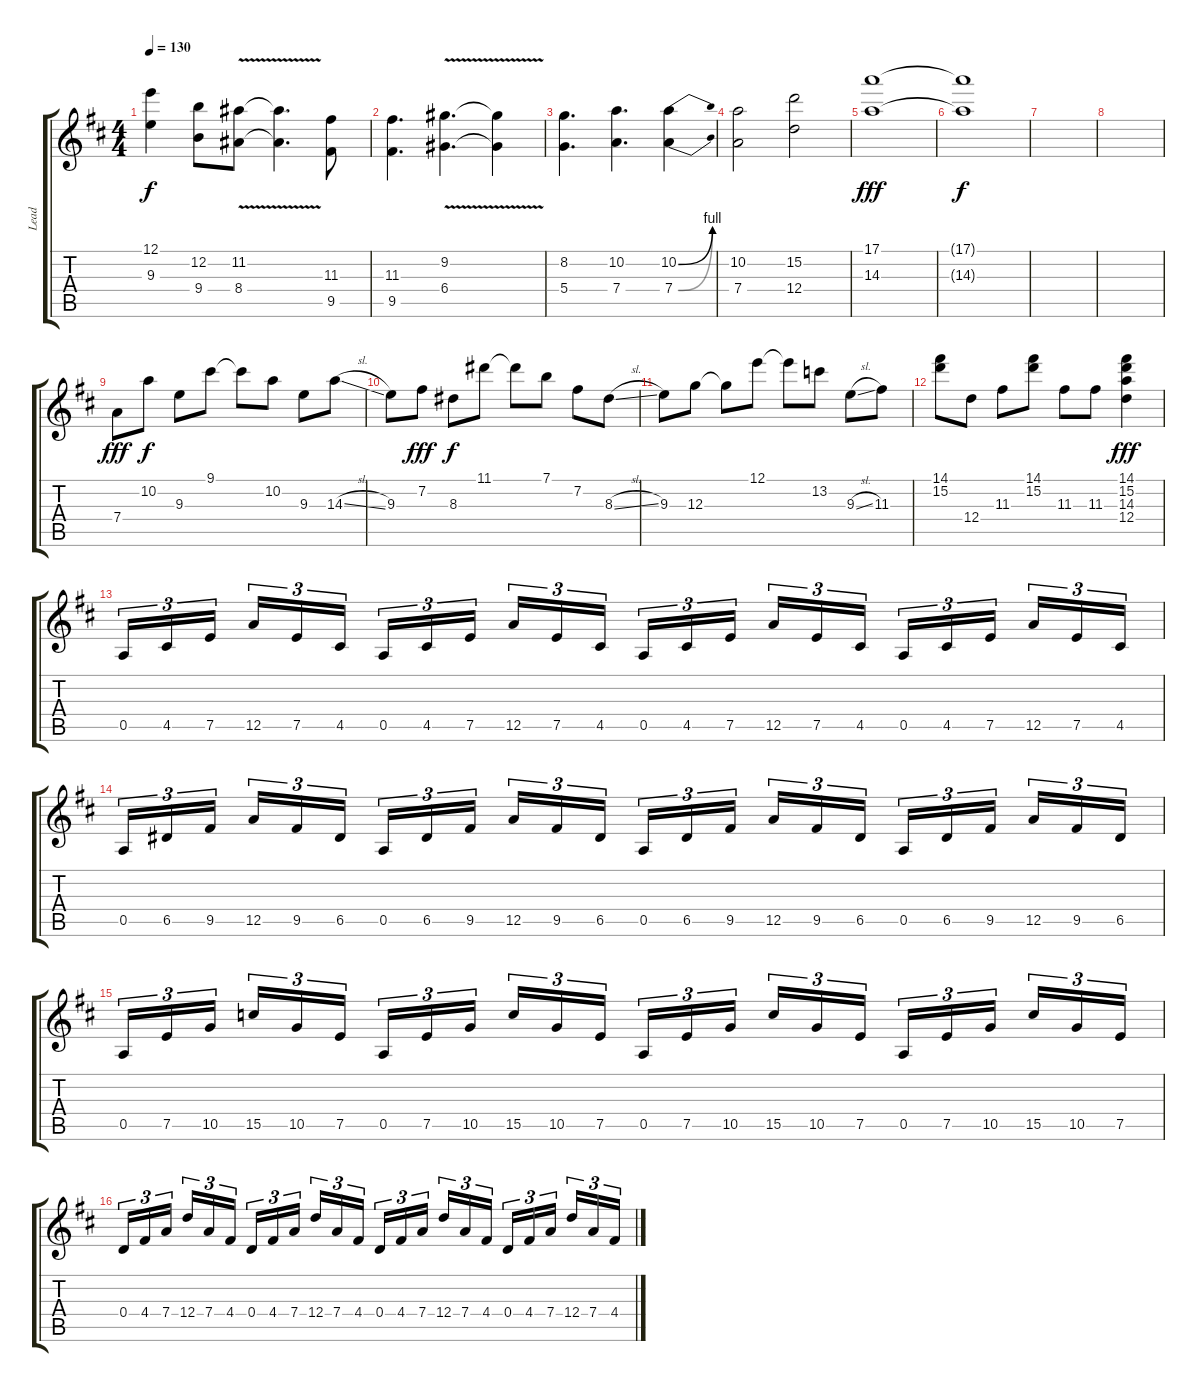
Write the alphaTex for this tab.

\track ("Lead" "Lead") {instrument distortionguitar}
\staff {score tabs}
\tuning (E4 B3 G3 D3 A2 E2) {hide}
\ts (4 4)
\tempo 130
\clef g2
\ks d
(12.1 9.3).4{dy f} (12.2 9.4).8 (11.2{v} 8.4{v}).8 (11.2{t} 8.4{t}).4{d} (11.3 9.5).8 |
(11.3 9.5).4{d} (9.2{v} 6.4{v}).4{d} (9.2{v t} 6.4{v t}).4 |
(8.2 5.4).4{d} (10.2 7.4).4{d} (10.2{be (bend 0 0 60 4)} 7.4{be (bend 0 0 60 4)}).4 |
(10.2 7.4).2 (15.2 12.4).2 |
(17.1 14.3).1{dy fff volume 0} |
(17.1{t} 14.3{t}).1{dy f} |
|
|
7.4.8{dy fff volume 16 instrument overdrivenguitar} 10.2.8{dy f} 9.3.8 9.1.8 9.1{t}.8 10.2.8 9.3.8 14.3{sl}.8 |
9.3.8 7.2.8{dy fff} 8.3.8{dy f} 11.1.8 11.1{t}.8 7.1.8 7.2.8 8.3{sl}.8 |
9.3.8 12.3.8 12.3{t}.8 12.1.8 12.1{t}.8 13.2.8 9.3{sl}.8 11.3.8 |
(14.1 15.2).8 12.4.8 11.3.8 (14.1 15.2).8 11.3.8 11.3.8 (14.1 15.2 14.3 12.4).4{dy fff} |
0.5.16{tu (3 2)} 4.5.16{tu (3 2)} 7.5.16{tu (3 2) beam splitsecondary} 12.5.16{tu (3 2)} 7.5.16{tu (3 2)} 4.5.16{tu (3 2)} 0.5.16{tu (3 2)} 4.5.16{tu (3 2)} 7.5.16{tu (3 2) beam splitsecondary} 12.5.16{tu (3 2)} 7.5.16{tu (3 2)} 4.5.16{tu (3 2)} 0.5.16{tu (3 2)} 4.5.16{tu (3 2)} 7.5.16{tu (3 2) beam splitsecondary} 12.5.16{tu (3 2)} 7.5.16{tu (3 2)} 4.5.16{tu (3 2)} 0.5.16{tu (3 2)} 4.5.16{tu (3 2)} 7.5.16{tu (3 2) beam splitsecondary} 12.5.16{tu (3 2)} 7.5.16{tu (3 2)} 4.5.16{tu (3 2)} |
0.5.16{tu (3 2)} 6.5.16{tu (3 2)} 9.5.16{tu (3 2) beam splitsecondary} 12.5.16{tu (3 2)} 9.5.16{tu (3 2)} 6.5.16{tu (3 2)} 0.5.16{tu (3 2)} 6.5.16{tu (3 2)} 9.5.16{tu (3 2) beam splitsecondary} 12.5.16{tu (3 2)} 9.5.16{tu (3 2)} 6.5.16{tu (3 2)} 0.5.16{tu (3 2)} 6.5.16{tu (3 2)} 9.5.16{tu (3 2) beam splitsecondary} 12.5.16{tu (3 2)} 9.5.16{tu (3 2)} 6.5.16{tu (3 2)} 0.5.16{tu (3 2)} 6.5.16{tu (3 2)} 9.5.16{tu (3 2) beam splitsecondary} 12.5.16{tu (3 2)} 9.5.16{tu (3 2)} 6.5.16{tu (3 2)} |
0.5.16{tu (3 2)} 7.5.16{tu (3 2)} 10.5.16{tu (3 2) beam splitsecondary} 15.5.16{tu (3 2)} 10.5.16{tu (3 2)} 7.5.16{tu (3 2)} 0.5.16{tu (3 2)} 7.5.16{tu (3 2)} 10.5.16{tu (3 2) beam splitsecondary} 15.5.16{tu (3 2)} 10.5.16{tu (3 2)} 7.5.16{tu (3 2)} 0.5.16{tu (3 2)} 7.5.16{tu (3 2)} 10.5.16{tu (3 2) beam splitsecondary} 15.5.16{tu (3 2)} 10.5.16{tu (3 2)} 7.5.16{tu (3 2)} 0.5.16{tu (3 2)} 7.5.16{tu (3 2)} 10.5.16{tu (3 2) beam splitsecondary} 15.5.16{tu (3 2)} 10.5.16{tu (3 2)} 7.5.16{tu (3 2)} |
0.4.16{tu (3 2)} 4.4.16{tu (3 2)} 7.4.16{tu (3 2) beam splitsecondary} 12.4.16{tu (3 2)} 7.4.16{tu (3 2)} 4.4.16{tu (3 2)} 0.4.16{tu (3 2)} 4.4.16{tu (3 2)} 7.4.16{tu (3 2) beam splitsecondary} 12.4.16{tu (3 2)} 7.4.16{tu (3 2)} 4.4.16{tu (3 2)} 0.4.16{tu (3 2)} 4.4.16{tu (3 2)} 7.4.16{tu (3 2) beam splitsecondary} 12.4.16{tu (3 2)} 7.4.16{tu (3 2)} 4.4.16{tu (3 2)} 0.4.16{tu (3 2)} 4.4.16{tu (3 2)} 7.4.16{tu (3 2) beam splitsecondary} 12.4.16{tu (3 2)} 7.4.16{tu (3 2)} 4.4.16{tu (3 2)}
